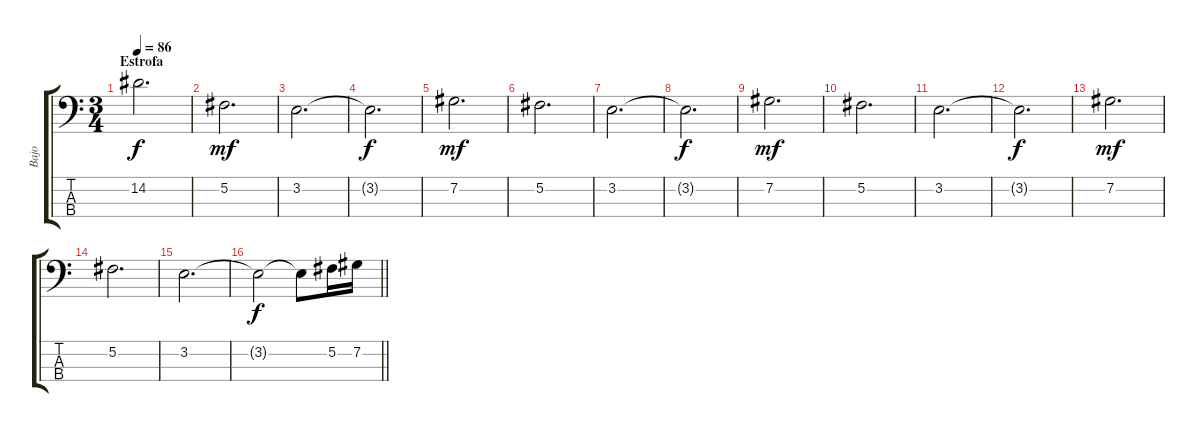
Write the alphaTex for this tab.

\track ("Bajo" "Bajo") {instrument electricbassfinger}
\staff {score tabs}
\tuning (Gb2 Db2 Ab1 Db1) {hide}
\ts (3 4)
\section ("" "Estrofa")
\tempo 86
\clef f4
\ks c
14.2{t}.2{d dy f} |
5.2.2{d dy mf} |
3.2.2{d} |
3.2{t}.2{d dy f} |
7.2.2{d dy mf} |
5.2.2{d} |
3.2.2{d} |
3.2{t}.2{d dy f} |
7.2.2{d dy mf} |
5.2.2{d} |
3.2.2{d} |
3.2{t}.2{d dy f} |
7.2.2{d dy mf} |
5.2.2{d} |
3.2.2{d} |
\barLineRight lightlight
3.2{t}.2{dy f} 3.2{t}.8 5.2.16 7.2.16
